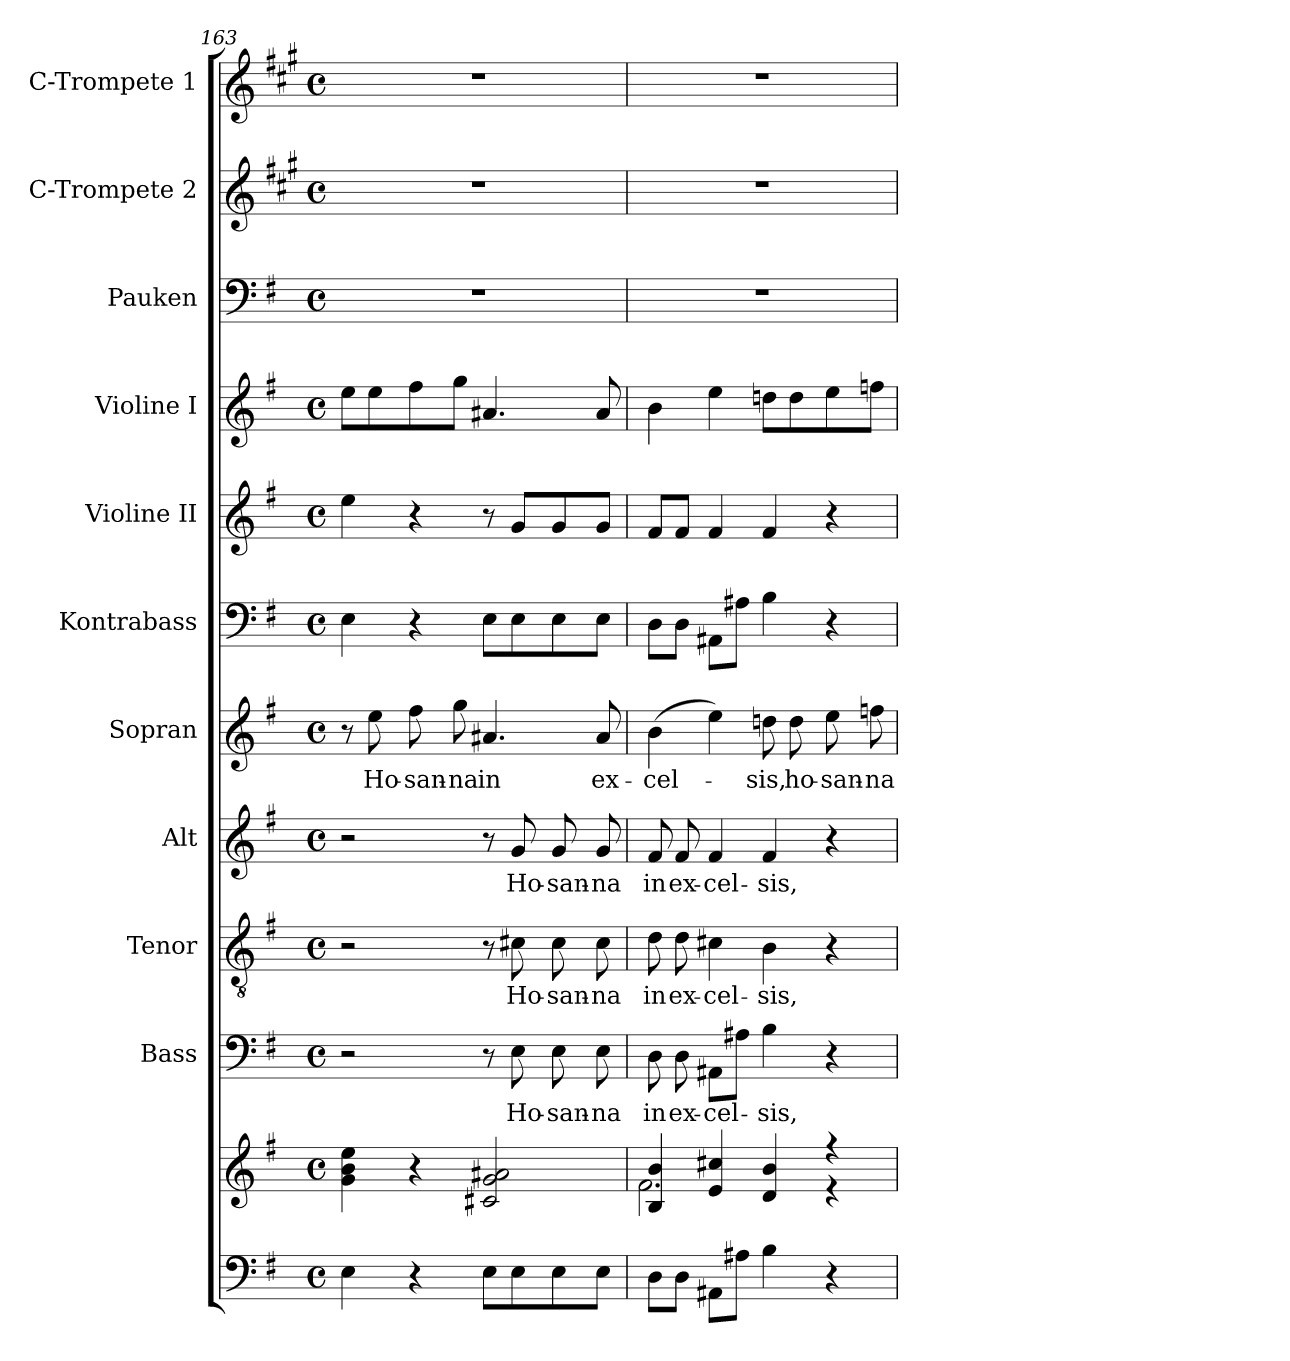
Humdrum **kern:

**kern	**kern	**kern	**text	**kern	**text	**kern	**text	**kern	**text	**kern	**kern	**kern	**kern	**kern	**kern
*part11	*part11	*part10	*part10	*part9	*part9	*part8	*part8	*part7	*part7	*part6	*part5	*part4	*part3	*part2	*part1
*staff12	*staff11	*staff10	*staff10	*staff9	*staff9	*staff8	*staff8	*staff7	*staff7	*staff6	*staff5	*staff4	*staff3	*staff2	*staff1
*	*	*I"Bass	*	*I"Tenor	*	*I"Alt	*	*I"Sopran	*	*I"Kontrabass	*I"Violine II	*I"Violine I	*I"Pauken	*I"C-Trompete 2	*I"C-Trompete 1
*	*	*I'B.	*	*I'T.	*	*I'A.	*	*I'S.	*	*I'Kb.	*I'Vl. II	*I'Vl. I	*I'Pk.	*I'C Trp. 2	*I'C Trp. 1
*clefF4	*clefG2	*clefF4	*	*clefGv2	*	*clefG2	*	*clefG2	*	*clefF4	*clefG2	*clefG2	*clefF4	*clefG2	*clefG2
*	*	*	*	*	*	*	*	*	*	*ITrd7c12	*	*	*	*ITrd1c2	*ITrd1c2
*k[f#]	*k[f#]	*k[f#]	*	*k[f#]	*	*k[f#]	*	*k[f#]	*	*k[f#]	*k[f#]	*k[f#]	*k[f#]	*k[f#]	*k[f#]
*G:	*G:	*G:	*	*G:	*	*G:	*	*G:	*	*G:	*G:	*G:	*G:	*G:	*G:
*M4/4	*M4/4	*M4/4	*	*M4/4	*	*M4/4	*	*M4/4	*	*M4/4	*M4/4	*M4/4	*M4/4	*M4/4	*M4/4
*met(c)	*met(c)	*met(c)	*	*met(c)	*	*met(c)	*	*met(c)	*	*met(c)	*met(c)	*met(c)	*met(c)	*met(c)	*met(c)
=163	=163	=163	=163	=163	=163	=163	=163	=163	=163	=163	=163	=163	=163	=163	=163
4E\	4g\ 4b\ 4ee\	2r	.	2r	.	2r	.	8r	.	4EE\	4ee\	8ee\L	1r	1r	1r
!	!	!	!	!	!	!	!	!	!LO:LY:b	!	!	!	!	!	!
.	.	.	.	.	.	.	.	8ee\	Ho-	.	.	8ee\	.	.	.
!	!	!	!	!	!	!	!	!	!LO:LY:b	!	!	!	!	!	!
4r	4r	.	.	.	.	.	.	8ff#\	-san-	4r	4r	8ff#\	.	.	.
!	!	!	!	!	!	!	!	!	!LO:LY:b	!	!	!	!	!	!
.	.	.	.	.	.	.	.	8gg\	-na	.	.	8gg\J	.	.	.
!	!	!	!	!	!	!	!	!	!LO:LY:b	!	!	!	!	!	!
8E\L	2c#X/ 2g/ 2a#X/	8r	.	8r	.	8r	.	4.a#X/	in	8EE\L	8r	4.a#X/	.	.	.
!	!	!	!LO:LY:b	!	!LO:LY:b	!	!LO:LY:b	!	!	!	!	!	!	!	!
8E\	.	8E\	Ho-	8c#X\	Ho-	8g/	Ho-	.	.	8EE\	8g/L	.	.	.	.
!	!	!	!LO:LY:b	!	!LO:LY:b	!	!LO:LY:b	!	!	!	!	!	!	!	!
8E\	.	8E\	-san-	8c#\	-san-	8g/	-san-	.	.	8EE\	8g/	.	.	.	.
!	!	!	!LO:LY:b	!	!LO:LY:b	!	!LO:LY:b	!	!LO:LY:b	!	!	!	!	!	!
8E\J	.	8E\	-na	8c#\	-na	8g/	-na	8a#/	ex-	8EE\J	8g/J	8a#/	.	.	.
!!LO:PB:g=z
=164	=164	=164	=164	=164	=164	=164	=164	=164	=164	=164	=164	=164	=164	=164	=164
*	*^	*	*	*	*	*	*	*	*	*	*	*	*	*	*
!	!	!	!	!LO:LY:b	!	!LO:LY:b	!	!LO:LY:b	!	!LO:LY:b	!	!	!	!	!	!
8D\L	4B/ 4b/	2.f#\	8D\	in	8d\	in	8f#/	in	(>4b\	-cel-	8DD\L	8f#/L	4b\	1r	1r	1r
!	!	!	!	!LO:LY:b	!	!LO:LY:b	!	!LO:LY:b	!	!	!	!	!	!	!	!
8D\J	.	.	8D\	ex-	8d\	ex-	8f#/	ex-	.	.	8DD\J	8f#/J	.	.	.	.
!	!	!	!	!LO:LY:b	!	!LO:LY:b	!	!LO:LY:b	!	!	!	!	!	!	!	!
8AA#X\L	4e/ 4cc#X/	.	8AA#X\L	-cel-	4c#X\	-cel-	4f#/	-cel-	4ee\)	.	8AAA#X\L	4f#/	4ee\	.	.	.
8A#X\J	.	.	8A#X\J	.	.	.	.	.	.	.	8AA#X\J	.	.	.	.	.
!	!	!	!	!LO:LY:b	!	!LO:LY:b	!	!LO:LY:b	!	!LO:LY:b	!	!	!	!	!	!
4B\	4d/ 4b/	.	4B\	-sis,	4B\	-sis,	4f#/	-sis,	8ddn\	-sis,	4BB\	4f#/	8ddn\L	.	.	.
!	!	!	!	!	!	!	!	!	!	!LO:LY:b	!	!	!	!	!	!
.	.	.	.	.	.	.	.	.	8dd\	ho-	.	.	8dd\	.	.	.
!	!	!	!	!	!	!	!	!	!	!LO:LY:b	!	!	!	!	!	!
4r	4r	4r	4r	.	4r	.	4r	.	8ee\	-san-	4r	4r	8ee\	.	.	.
!	!	!	!	!	!	!	!	!	!	!LO:LY:b	!	!	!	!	!	!
.	.	.	.	.	.	.	.	.	8ffn\	-na	.	.	8ffn\J	.	.	.
*	*v	*v	*	*	*	*	*	*	*	*	*	*	*	*	*	*
=	=	=	=	=	=	=	=	=	=	=	=	=	=	=	=
*-	*-	*-	*-	*-	*-	*-	*-	*-	*-	*-	*-	*-	*-	*-	*-
